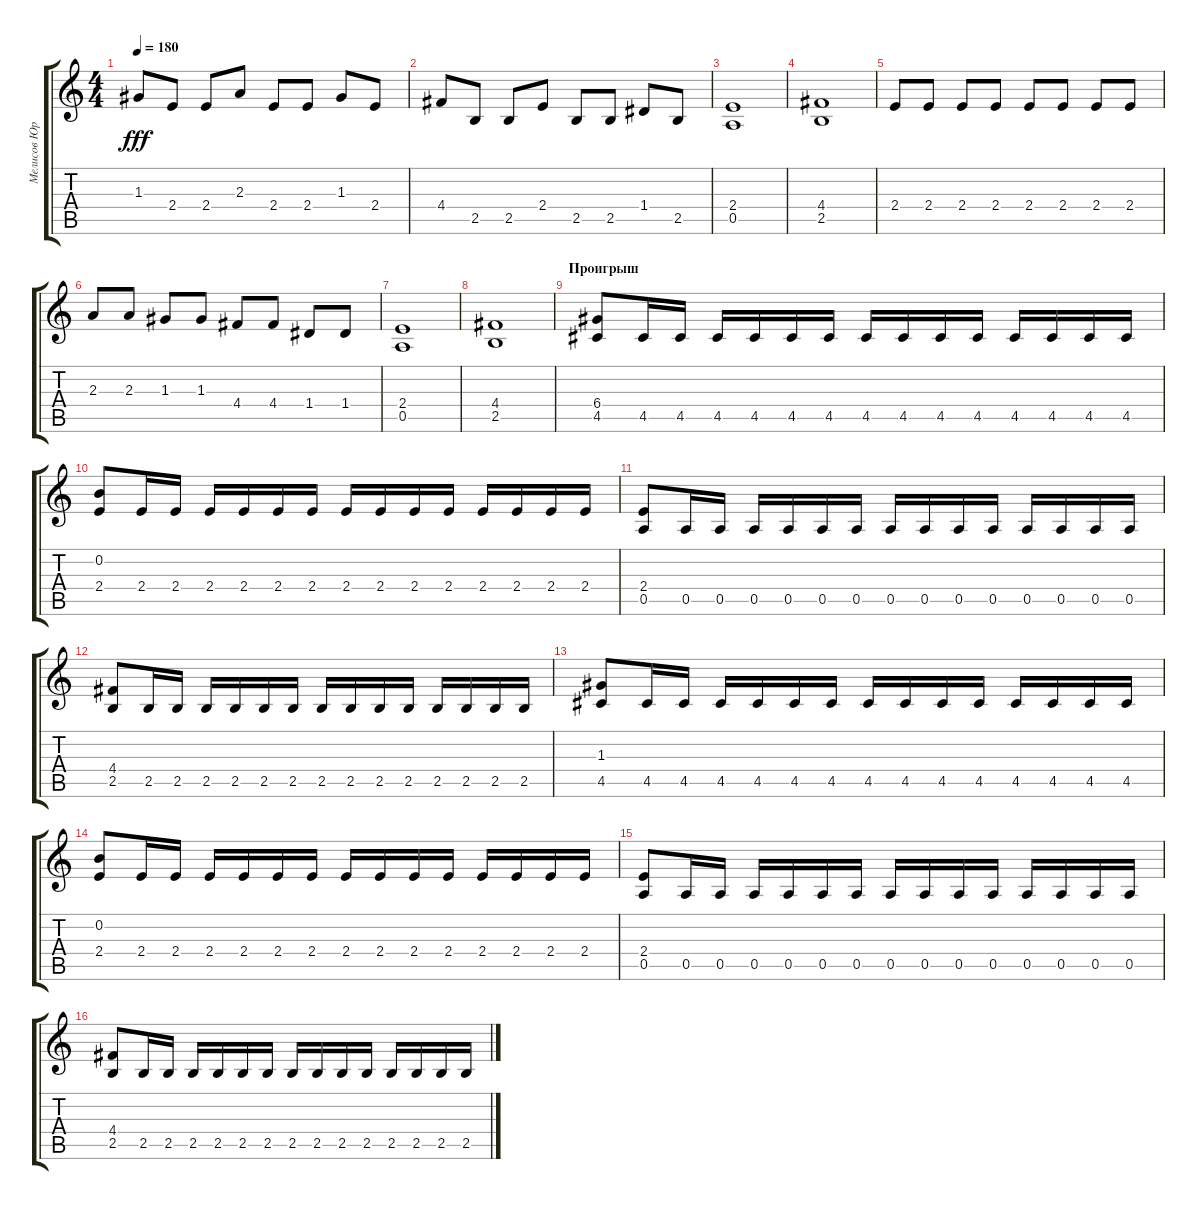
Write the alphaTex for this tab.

\track ("Мелисов Юрий" "Мелисов Юр") {instrument distortionguitar}
\staff {score tabs}
\tuning (E4 B3 G3 D3 A2 E2) {hide}
\ts (4 4)
\tempo 180
\clef g2
\ks c
1.3.8{dy fff} 2.4.8 2.4.8 2.3.8 2.4.8 2.4.8 1.3.8 2.4.8 |
4.4.8 2.5.8 2.5.8 2.4.8 2.5.8 2.5.8 1.4.8 2.5.8 |
(2.4 0.5).1 |
(4.4 2.5).1 |
2.4.8 2.4.8 2.4.8 2.4.8 2.4.8 2.4.8 2.4.8 2.4.8 |
2.3.8 2.3.8 1.3.8 1.3.8 4.4.8 4.4.8 1.4.8 1.4.8 |
(2.4 0.5).1 |
(4.4 2.5).1 |
\section ("" "Проигрыш")
(6.4 4.5).8 4.5.16 4.5.16 4.5.16 4.5.16 4.5.16 4.5.16 4.5.16 4.5.16 4.5.16 4.5.16 4.5.16 4.5.16 4.5.16 4.5.16 |
(0.2 2.4).8 2.4.16 2.4.16 2.4.16 2.4.16 2.4.16 2.4.16 2.4.16 2.4.16 2.4.16 2.4.16 2.4.16 2.4.16 2.4.16 2.4.16 |
(2.4 0.5).8 0.5.16 0.5.16 0.5.16 0.5.16 0.5.16 0.5.16 0.5.16 0.5.16 0.5.16 0.5.16 0.5.16 0.5.16 0.5.16 0.5.16 |
(4.4 2.5).8 2.5.16 2.5.16 2.5.16 2.5.16 2.5.16 2.5.16 2.5.16 2.5.16 2.5.16 2.5.16 2.5.16 2.5.16 2.5.16 2.5.16 |
(1.3 4.5).8 4.5.16 4.5.16 4.5.16 4.5.16 4.5.16 4.5.16 4.5.16 4.5.16 4.5.16 4.5.16 4.5.16 4.5.16 4.5.16 4.5.16 |
(0.2 2.4).8 2.4.16 2.4.16 2.4.16 2.4.16 2.4.16 2.4.16 2.4.16 2.4.16 2.4.16 2.4.16 2.4.16 2.4.16 2.4.16 2.4.16 |
(2.4 0.5).8 0.5.16 0.5.16 0.5.16 0.5.16 0.5.16 0.5.16 0.5.16 0.5.16 0.5.16 0.5.16 0.5.16 0.5.16 0.5.16 0.5.16 |
(4.4 2.5).8 2.5.16 2.5.16 2.5.16 2.5.16 2.5.16 2.5.16 2.5.16 2.5.16 2.5.16 2.5.16 2.5.16 2.5.16 2.5.16 2.5.16
